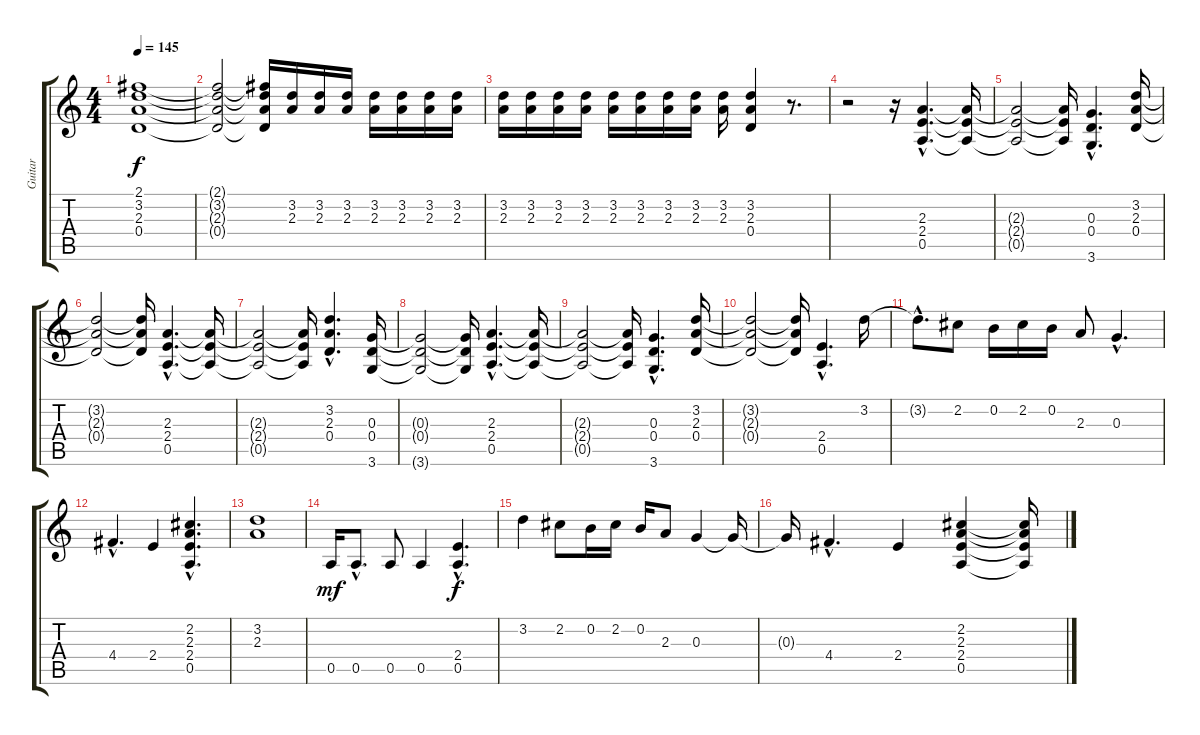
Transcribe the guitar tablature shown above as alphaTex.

\track ("Guitar " "Guitar ") {instrument distortionguitar}
\staff {score tabs}
\tuning (E4 B3 G3 D3 A2 E2) {hide}
\ts (4 4)
\tempo 145
\clef g2
\ks c
(2.1{t} 3.2{t} 2.3{t} 0.4{t}).1{dy f} |
(2.1{t} 3.2{t} 2.3{t} 0.4{t}).2 (2.1{t} 3.2{t} 2.3{t} 0.4{t}).16 (3.2 2.3).16 (3.2 2.3).16 (3.2 2.3).16 (3.2 2.3).16 (3.2 2.3).16 (3.2 2.3).16 (3.2 2.3).16 |
(3.2 2.3).16 (3.2 2.3).16 (3.2 2.3).16 (3.2 2.3).16 (3.2 2.3).16 (3.2 2.3).16 (3.2 2.3).16 (3.2 2.3).16 (3.2 2.3).16 (3.2 2.3 0.4).4 r.8{d} |
r.2 r.16 (2.3{hac} 2.4{hac} 0.5{hac}).4{d} (2.3{t} 2.4{t} 0.5{t}).16 |
(2.3{t} 2.4{t} 0.5{t}).2 (2.3{t} 2.4{t} 0.5{t}).16 (0.3{hac} 0.4{hac} 3.6{hac}).4{d} (3.2 2.3 0.4).16 |
(3.2{t} 2.3{t} 0.4{t}).2 (3.2{t} 2.3{t} 0.4{t}).16 (2.3{hac} 2.4{hac} 0.5{hac}).4{d} (2.3{t} 2.4{t} 0.5{t}).16 |
(2.3{t} 2.4{t} 0.5{t}).2 (2.3{t} 2.4{t} 0.5{t}).16 (3.2{hac} 2.3{hac} 0.4{hac}).4{d} (0.3 0.4 3.6).16 |
(0.3{t} 0.4{t} 3.6{t}).2 (0.3{t} 0.4{t} 3.6{t}).16 (2.3{hac} 2.4{hac} 0.5{hac}).4{d} (2.3{t} 2.4{t} 0.5{t}).16 |
(2.3{t} 2.4{t} 0.5{t}).2 (2.3{t} 2.4{t} 0.5{t}).16 (0.3{hac} 0.4{hac} 3.6{hac}).4{d} (3.2 2.3 0.4).16 |
(3.2{t} 2.3{t} 0.4{t}).2 (3.2{t} 2.3{t} 0.4{t}).16 (2.4{hac} 0.5{hac}).4{d} 3.2.16 |
3.2{hac t}.8{d} 2.2.8 0.2.16 2.2.16 0.2.16 2.3.8 0.3{hac}.4{d} |
4.4{hac}.4{d} 2.4.4 (2.2{hac} 2.3{hac} 2.4{hac} 0.5{hac}).4{d} |
(3.2 2.3).1 |
0.5.16{dy mf} 0.5{hac}.8{d} 0.5.8 0.5.4 (2.4{hac} 0.5{hac}).4{d dy f} |
3.2.4 2.2.8 0.2.16 2.2.16 0.2.16 2.3.8 0.3.4 0.3{t}.16 |
0.3{t}.16 4.4{hac}.4{d} 2.4.4 (2.2 2.3 2.4 0.5).4 (2.2{t} 2.3{t} 2.4{t} 0.5{t}).16
